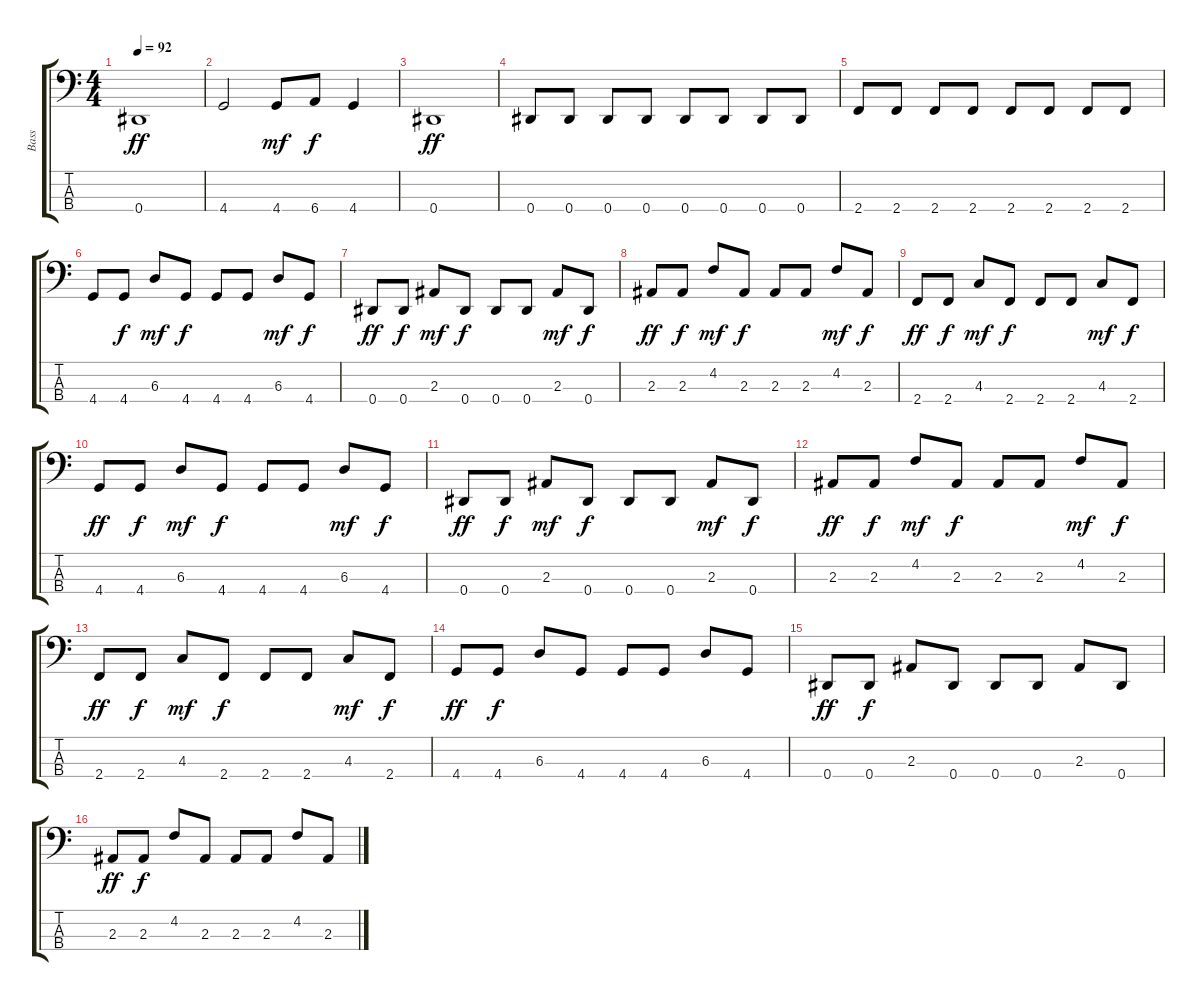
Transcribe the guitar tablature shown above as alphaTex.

\track ("Bass" "Bass") {instrument electricbassfinger}
\staff {score tabs}
\tuning (Gb2 Db2 Ab1 Eb1) {hide}
\ts (4 4)
\tempo 92
\clef f4
\ks c
0.4.1{dy ff} |
4.4.2 4.4.8{dy mf} 6.4.8{dy f} 4.4.4 |
0.4.1{dy ff} |
0.4.8 0.4.8 0.4.8 0.4.8 0.4.8 0.4.8 0.4.8 0.4.8 |
2.4.8 2.4.8 2.4.8 2.4.8 2.4.8 2.4.8 2.4.8 2.4.8 |
4.4.8 4.4.8{dy f} 6.3.8{dy mf} 4.4.8{dy f} 4.4.8 4.4.8 6.3.8{dy mf} 4.4.8{dy f} |
0.4.8{dy ff} 0.4.8{dy f} 2.3.8{dy mf} 0.4.8{dy f} 0.4.8 0.4.8 2.3.8{dy mf} 0.4.8{dy f} |
2.3.8{dy ff} 2.3.8{dy f} 4.2.8{dy mf} 2.3.8{dy f} 2.3.8 2.3.8 4.2.8{dy mf} 2.3.8{dy f} |
2.4.8{dy ff} 2.4.8{dy f} 4.3.8{dy mf} 2.4.8{dy f} 2.4.8 2.4.8 4.3.8{dy mf} 2.4.8{dy f} |
4.4.8{dy ff} 4.4.8{dy f} 6.3.8{dy mf} 4.4.8{dy f} 4.4.8 4.4.8 6.3.8{dy mf} 4.4.8{dy f} |
0.4.8{dy ff} 0.4.8{dy f} 2.3.8{dy mf} 0.4.8{dy f} 0.4.8 0.4.8 2.3.8{dy mf} 0.4.8{dy f} |
2.3.8{dy ff} 2.3.8{dy f} 4.2.8{dy mf} 2.3.8{dy f} 2.3.8 2.3.8 4.2.8{dy mf} 2.3.8{dy f} |
2.4.8{dy ff} 2.4.8{dy f} 4.3.8{dy mf} 2.4.8{dy f} 2.4.8 2.4.8 4.3.8{dy mf} 2.4.8{dy f} |
4.4.8{dy ff} 4.4.8{dy f} 6.3.8 4.4.8 4.4.8 4.4.8 6.3.8 4.4.8 |
0.4.8{dy ff} 0.4.8{dy f} 2.3.8 0.4.8 0.4.8 0.4.8 2.3.8 0.4.8 |
2.3.8{dy ff} 2.3.8{dy f} 4.2.8 2.3.8 2.3.8 2.3.8 4.2.8 2.3.8
